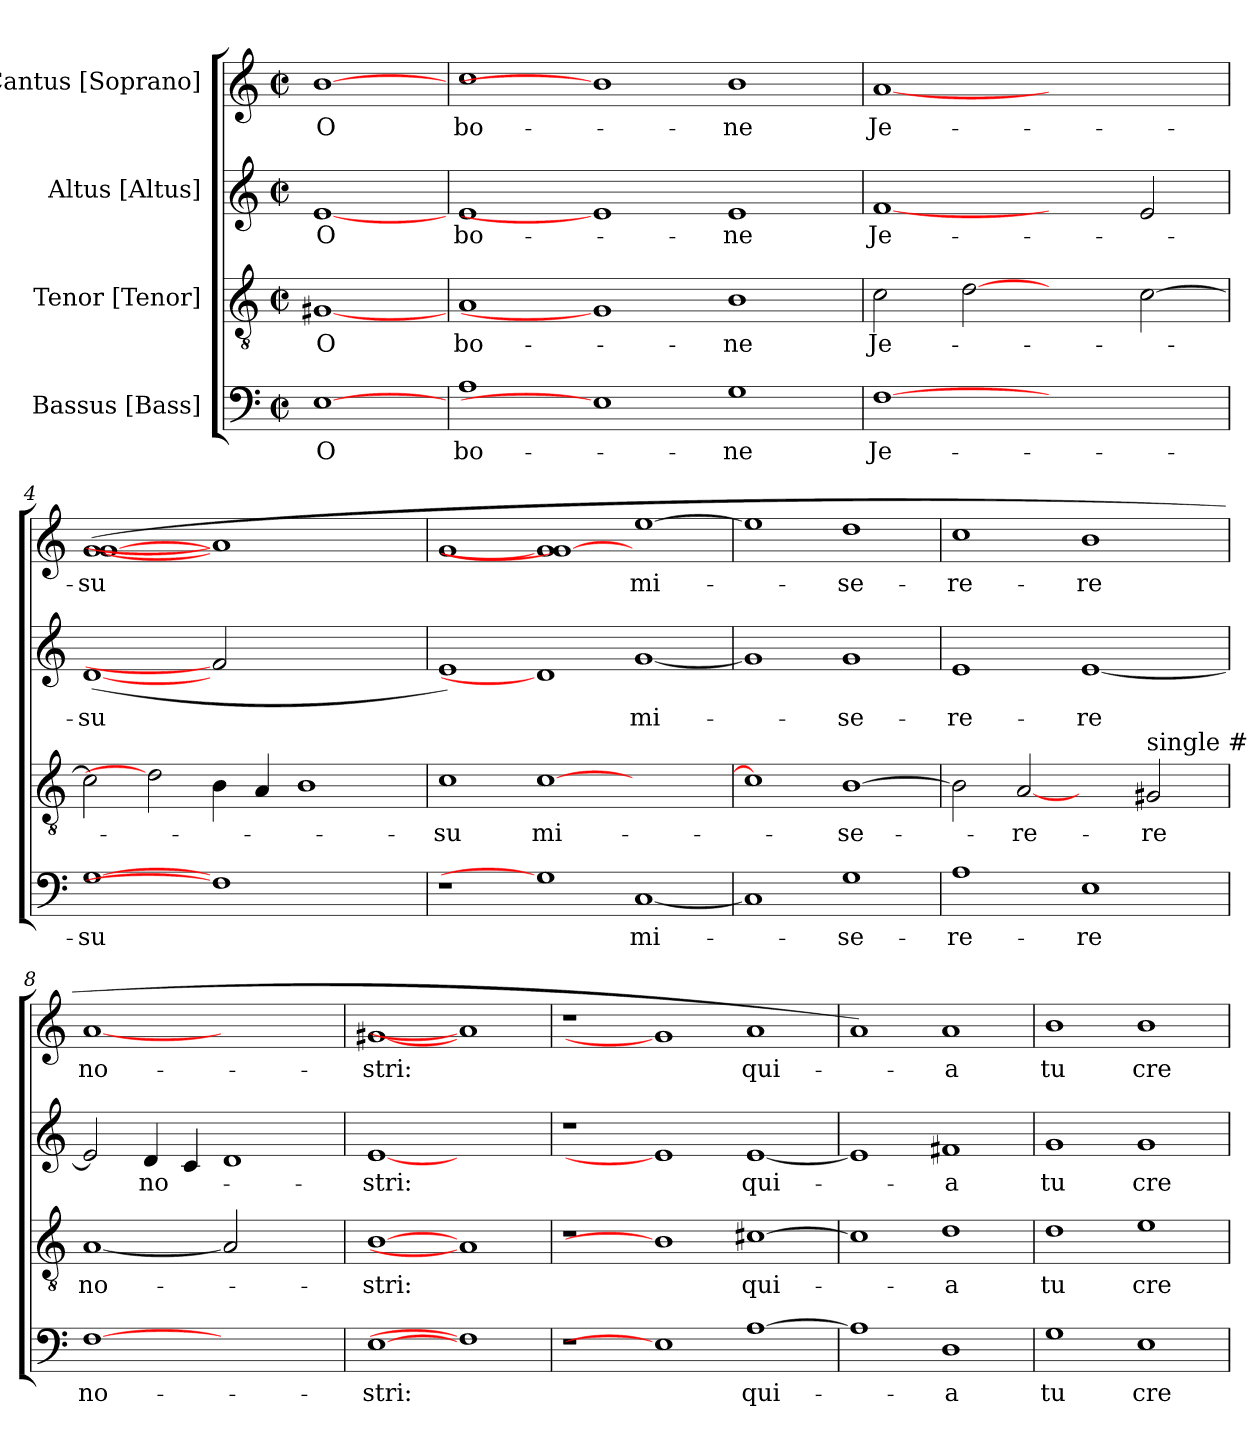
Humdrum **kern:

**kern	**text	**kern	**text	**kern	**text	**kern	**text
*part4	*part4	*part3	*part3	*part2	*part2	*part1	*part1
*staff4	*staff4	*staff3	*staff3	*staff2	*staff2	*staff1	*staff1
*I"Bassus [Bass]	*	*I"Tenor [Tenor]	*	*I"Altus [Altus]	*	*I"Cantus [Soprano]	*
*clefF4	*	*clefGv2	*	*clefG2	*	*clefG2	*
*k[]	*	*k[]	*	*k[]	*	*k[]	*
*C:	*	*C:	*	*C:	*	*C:	*
*M2/2	*	*M2/2	*	*M2/2	*	*M2/2	*
*met(c|)	*	*met(c|)	*	*met(c|)	*	*met(c|)	*
=1	=1	=1	=1	=1	=1	=1	=1
!	!LO:LY:b:rj	!	!LO:LY:b:rj	!	!LO:LY:b:rj	!	!LO:LY:b:rj
[1E	O	[1G#X	O	[1e	O	[1b	O
=2	=2	=2	=2	=2	=2	=2	=2
!	!LO:LY:b:rj	!	!LO:LY:b:rj	!	!LO:LY:b:rj	!	!LO:LY:b:rj
1A	bo-	1A	bo-	1e	bo-	1cc	bo-
1E]	.	1G#]	.	1e]	.	1b]	.
!	!LO:LY:b:rj	!	!LO:LY:b:rj	!	!LO:LY:b:rj	!	!LO:LY:b:rj
1G	-ne	1B	-ne	1e	-ne	1b	-ne
=3	=3	=3	=3	=3	=3	=3	=3
!	!LO:LY:b:rj	!	!LO:LY:b:rj	!	!LO:LY:b:rj	!	!LO:LY:b:rj
[1F	Je-	2c\	Je-	[1f	Je-	[1a	Je-
.	.	[2d	.	.	.	.	.
1ryy	.	2ryy	.	2ryy	.	1ryy	.
.	.	[>2c\	.	2e/	.	.	.
=4	=4	=4	=4	=4	=4	=4	=4
!	!LO:LY:b:rj	!	!	!	!LO:LY:b:rj	!	!LO:LY:b:rj
[1G	-su	2c\]	.	(<[1d	-su	(<[1g [<1g	-su
.	.	2d]	.	.	.	.	.
1F]	.	4B\	.	2f]	.	1a]	.
.	.	4A/	.	.	.	.	.
.	.	1B	.	1ryy	.	.	.
2ryy	.	.	.	.	.	2ryy	.
!!LO:LB:g=z
=5	=5	=5	=5	=5	=5	=5	=5
!	!	!	!LO:LY:b:rj	!	!	!	!
1r	.	1c	-su	1e)	.	1g	.
!	!	!	!LO:LY:b:rj	!	!	!	!
1G]	.	[>1c	mi-	1d]	.	1g] 1g_	.
!	!LO:LY:b:rj	!	!	!	!LO:LY:b:rj	!	!LO:LY:b:rj
[<1C	mi-	1ryy	.	[<1g	mi-	[>1ee	mi-
=6	=6	=6	=6	=6	=6	=6	=6
1C]	.	1c]	.	1g]	.	1ee]	.
!	!LO:LY:b:rj	!	!LO:LY:b:rj	!	!LO:LY:b:rj	!	!LO:LY:b:rj
1G	-se-	[>1B	-se-	1g	-se-	1dd	-se-
=7	=7	=7	=7	=7	=7	=7	=7
!	!LO:LY:b:rj	!	!	!	!LO:LY:b:rj	!	!LO:LY:b:rj
1A	-re-	2B\]	.	1e	-re-	1cc	-re-
!	!	!	!LO:LY:b:rj	!	!	!	!
.	.	[2A	-re-	.	.	.	.
!	!LO:LY:b:rj	!	!	!	!LO:LY:b:rj	!	!LO:LY:b:rj
1E	-re	2ryy	.	[<1e	-re	1b	-re
!	!	!LO:TX:a:t=single #	!	!	!	!	!
!	!	!	!LO:LY:b:rj	!	!	!	!
.	.	2G#/	-re	.	.	.	.
=8	=8	=8	=8	=8	=8	=8	=8
!	!LO:LY:b:rj	!	!LO:LY:b:rj	!	!	!	!LO:LY:b:rj
[1F	no-	[1A	no-	2e/]	.	[1a	no-
!	!	!	!	!	!LO:LY:b:rj	!	!
.	.	.	.	4d/	no-	.	.
.	.	.	.	4c/	.	.	.
1ryy	.	2A]	.	1d	.	1ryy	.
.	.	2ryy	.	.	.	.	.
=9	=9	=9	=9	=9	=9	=9	=9
!	!LO:LY:b:rj	!	!LO:LY:b:rj	!	!LO:LY:b:rj	!	!LO:LY:b:rj
[1E	-stri:	[1B	-stri:	[1e	-stri:	[1g#X	-stri:
1F]	.	1A]	.	1ryy	.	1a]	.
!!LO:LB:g=z
=10	=10	=10	=10	=10	=10	=10	=10
1r	.	1r	.	1r	.	1r	.
1E]	.	1B]	.	1e]	.	1g#]	.
!	!LO:LY:b:rj	!	!LO:LY:b:rj	!	!LO:LY:b:rj	!	!LO:LY:b:rj
[>1A	qui-	[>1c#X	qui-	[<1e	qui-	1a	qui-
=11	=11	=11	=11	=11	=11	=11	=11
1A]	.	1c#]	.	1e]	.	1a)	.
!	!LO:LY:b:rj	!	!LO:LY:b:rj	!	!LO:LY:b:rj	!	!LO:LY:b:rj
1D	-a	1d	-a	1f#X	-a	1a	-a
=12	=12	=12	=12	=12	=12	=12	=12
!	!LO:LY:b:rj	!	!LO:LY:b:rj	!	!LO:LY:b:rj	!	!LO:LY:b:rj
1G	tu	1d	tu	1g	tu	1b	tu
!	!LO:LY:b:rj	!	!LO:LY:b:rj	!	!LO:LY:b:rj	!	!LO:LY:b:rj
1E	cre-	1e	cre-	1g	cre-	1b	cre-
=	=	=	=	=	=	=	=
*-	*-	*-	*-	*-	*-	*-	*-
